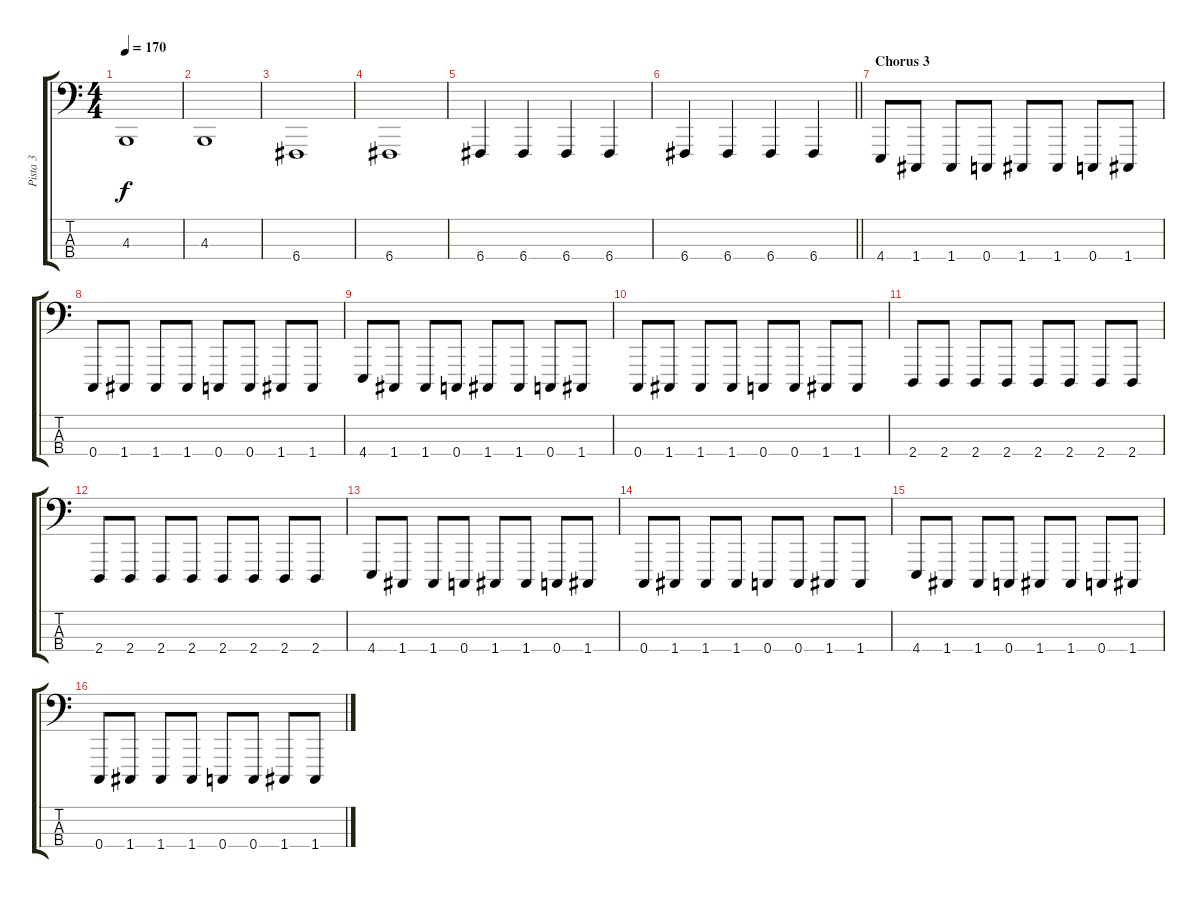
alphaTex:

\track ("Pista 3" "Pista 3") {instrument lead8bassandlead}
\staff {score tabs}
\tuning (F2 C2 G1 C1) {hide}
\ts (4 4)
\tempo 170
\clef f4
\ks c
4.3.1{dy f} |
4.3.1 |
6.4.1 |
6.4.1 |
6.4.4 6.4.4 6.4.4 6.4.4 |
\barLineRight lightlight
6.4.4 6.4.4 6.4.4 6.4.4 |
\section ("" "Chorus 3")
4.4.8 1.4.8 1.4.8 0.4.8 1.4.8 1.4.8 0.4.8 1.4.8 |
0.4.8 1.4.8 1.4.8 1.4.8 0.4.8 0.4.8 1.4.8 1.4.8 |
4.4.8 1.4.8 1.4.8 0.4.8 1.4.8 1.4.8 0.4.8 1.4.8 |
0.4.8 1.4.8 1.4.8 1.4.8 0.4.8 0.4.8 1.4.8 1.4.8 |
2.4.8 2.4.8 2.4.8 2.4.8 2.4.8 2.4.8 2.4.8 2.4.8 |
2.4.8 2.4.8 2.4.8 2.4.8 2.4.8 2.4.8 2.4.8 2.4.8 |
4.4.8 1.4.8 1.4.8 0.4.8 1.4.8 1.4.8 0.4.8 1.4.8 |
0.4.8 1.4.8 1.4.8 1.4.8 0.4.8 0.4.8 1.4.8 1.4.8 |
4.4.8 1.4.8 1.4.8 0.4.8 1.4.8 1.4.8 0.4.8 1.4.8 |
0.4.8 1.4.8 1.4.8 1.4.8 0.4.8 0.4.8 1.4.8 1.4.8
